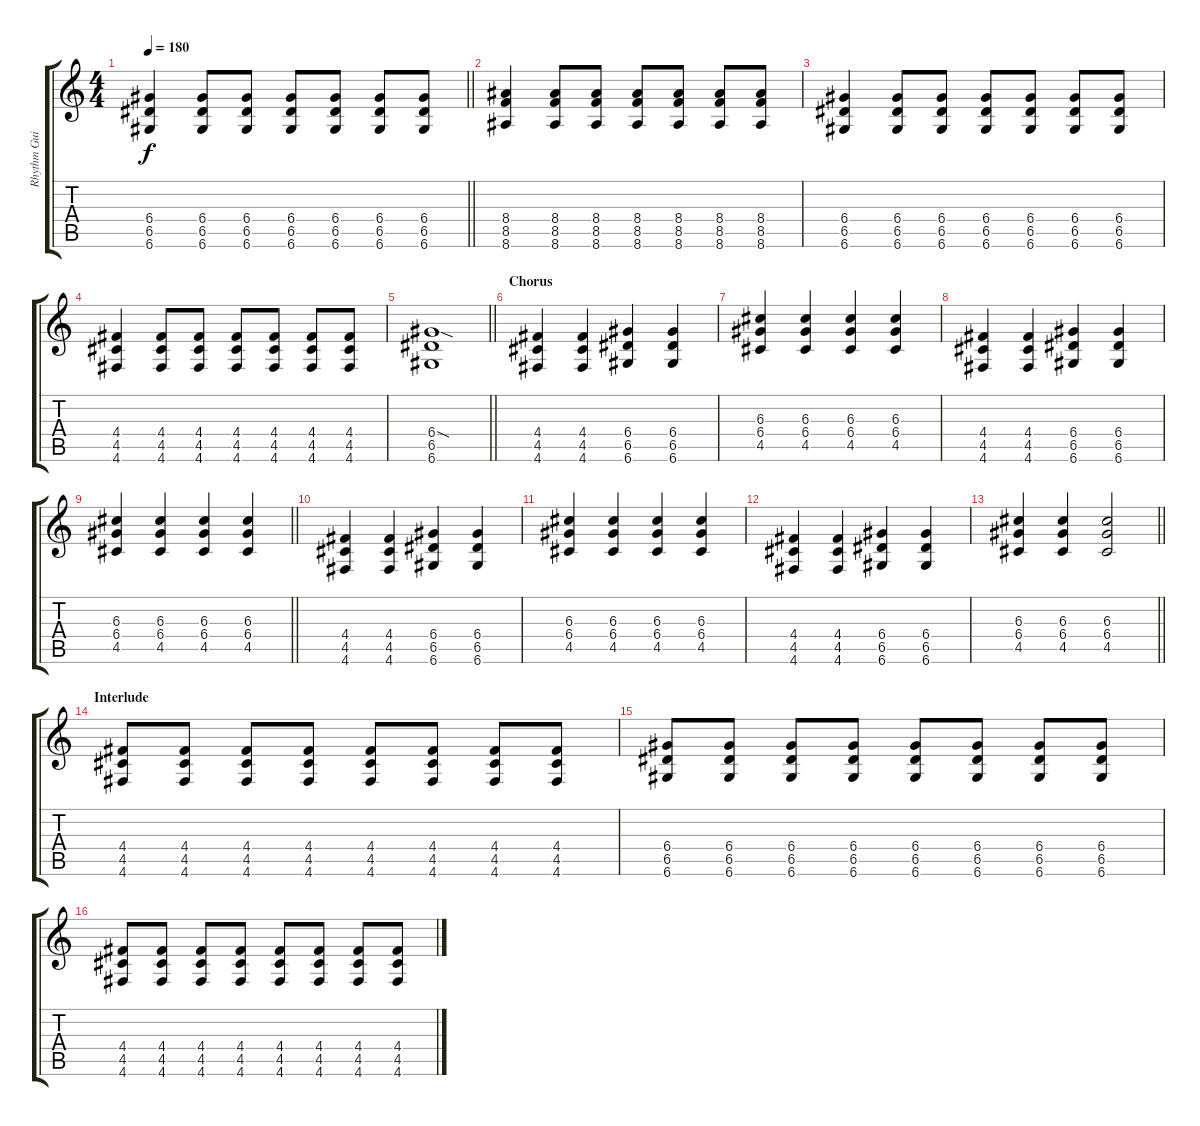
\track ("Rhythm Guitar" "Rhythm Gui") {instrument overdrivenguitar}
\staff {score tabs}
\tuning (E4 B3 G3 D3 A2 D2) {hide}
\ts (4 4)
\tempo 180
\clef g2
\barLineRight lightlight
\ks c
(6.4 6.5 6.6).4{dy f} (6.4 6.5 6.6).8 (6.4 6.5 6.6).8 (6.4 6.5 6.6).8 (6.4 6.5 6.6).8 (6.4 6.5 6.6).8 (6.4 6.5 6.6).8 |
(8.4 8.5 8.6).4 (8.4 8.5 8.6).8 (8.4 8.5 8.6).8 (8.4 8.5 8.6).8 (8.4 8.5 8.6).8 (8.4 8.5 8.6).8 (8.4 8.5 8.6).8 |
(6.4 6.5 6.6).4 (6.4 6.5 6.6).8 (6.4 6.5 6.6).8 (6.4 6.5 6.6).8 (6.4 6.5 6.6).8 (6.4 6.5 6.6).8 (6.4 6.5 6.6).8 |
(4.4 4.5 4.6).4 (4.4 4.5 4.6).8 (4.4 4.5 4.6).8 (4.4 4.5 4.6).8 (4.4 4.5 4.6).8 (4.4 4.5 4.6).8 (4.4 4.5 4.6).8 |
\barLineRight lightlight
(6.4{sod} 6.5 6.6).1 |
\section ("" "Chorus")
(4.4 4.5 4.6).4 (4.4 4.5 4.6).4 (6.4 6.5 6.6).4 (6.4 6.5 6.6).4 |
(6.3 6.4 4.5).4 (6.3 6.4 4.5).4 (6.3 6.4 4.5).4 (6.3 6.4 4.5).4 |
(4.4 4.5 4.6).4 (4.4 4.5 4.6).4 (6.4 6.5 6.6).4 (6.4 6.5 6.6).4 |
\barLineRight lightlight
(6.3 6.4 4.5).4 (6.3 6.4 4.5).4 (6.3 6.4 4.5).4 (6.3 6.4 4.5).4 |
(4.4 4.5 4.6).4 (4.4 4.5 4.6).4 (6.4 6.5 6.6).4 (6.4 6.5 6.6).4 |
(6.3 6.4 4.5).4 (6.3 6.4 4.5).4 (6.3 6.4 4.5).4 (6.3 6.4 4.5).4 |
(4.4 4.5 4.6).4 (4.4 4.5 4.6).4 (6.4 6.5 6.6).4 (6.4 6.5 6.6).4 |
\barLineRight lightlight
(6.3 6.4 4.5).4 (6.3 6.4 4.5).4 (6.3 6.4 4.5).2 |
\section ("" "Interlude")
(4.4 4.5 4.6).8 (4.4 4.5 4.6).8 (4.4 4.5 4.6).8 (4.4 4.5 4.6).8 (4.4 4.5 4.6).8 (4.4 4.5 4.6).8 (4.4 4.5 4.6).8 (4.4 4.5 4.6).8 |
(6.4 6.5 6.6).8 (6.4 6.5 6.6).8 (6.4 6.5 6.6).8 (6.4 6.5 6.6).8 (6.4 6.5 6.6).8 (6.4 6.5 6.6).8 (6.4 6.5 6.6).8 (6.4 6.5 6.6).8 |
(4.4 4.5 4.6).8 (4.4 4.5 4.6).8 (4.4 4.5 4.6).8 (4.4 4.5 4.6).8 (4.4 4.5 4.6).8 (4.4 4.5 4.6).8 (4.4 4.5 4.6).8 (4.4 4.5 4.6).8
